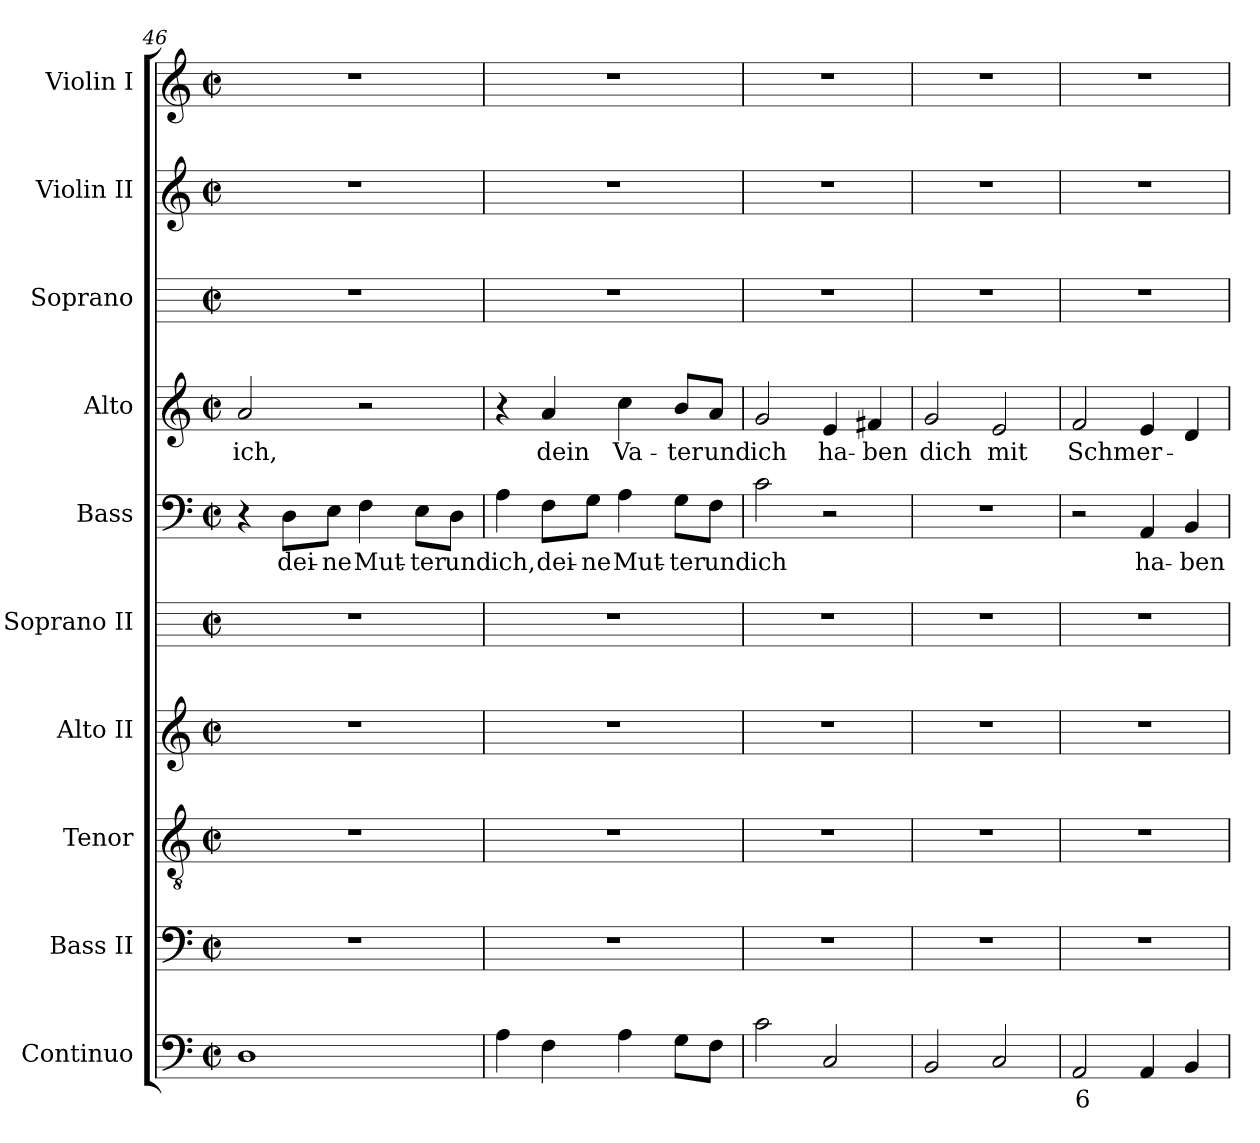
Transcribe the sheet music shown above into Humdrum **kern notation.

**kern	**text	**kern	**kern	**kern	**kern	**kern	**text	**kern	**text	**kern	**kern	**kern
*part10	*part10	*part9	*part8	*part7	*part6	*part5	*part5	*part4	*part4	*part3	*part2	*part1
*staff10	*staff10	*staff9	*staff8	*staff7	*staff6	*staff5	*staff5	*staff4	*staff4	*staff3	*staff2	*staff1
*I"Continuo	*	*I"Bass II	*I"Tenor	*I"Alto II	*I"Soprano II	*I"Bass	*	*I"Alto	*	*I"Soprano	*I"Violin II	*I"Violin I
*	*	*I'B	*I'T	*I'A	*I'S	*I'B	*	*I'A	*	*I'S	*I'Vln	*I'Vln
*clefF4	*	*clefF4	*clefGv2	*clefG2	*	*clefF4	*	*clefG2	*	*	*clefG2	*clefG2
*k[]	*	*k[]	*k[]	*k[]	*	*k[]	*	*k[]	*	*	*k[]	*k[]
*C:	*	*C:	*C:	*C:	*	*C:	*	*C:	*	*	*C:	*C:
*M2/2	*	*M2/2	*M2/2	*M2/2	*M2/2	*M2/2	*	*M2/2	*	*M2/2	*M2/2	*M2/2
*met(c|)	*	*met(c|)	*met(c|)	*met(c|)	*met(c|)	*met(c|)	*	*met(c|)	*	*met(c|)	*met(c|)	*met(c|)
=46	=46	=46	=46	=46	=46	=46	=46	=46	=46	=46	=46	=46
!	!	!	!	!	!	!	!	!	!LO:LY:b	!	!	!
1D	.	1r	1r	1r	1r	4r	.	2a	ich,	1r	1r	1r
!	!	!	!	!	!	!	!LO:LY:b	!	!	!	!	!
.	.	.	.	.	.	8D\L	dei-	.	.	.	.	.
!	!	!	!	!	!	!	!LO:LY:b	!	!	!	!	!
.	.	.	.	.	.	8E\J	-ne	.	.	.	.	.
!	!	!	!	!	!	!	!LO:LY:b	!	!	!	!	!
.	.	.	.	.	.	4F	Mut-	2r	.	.	.	.
!	!	!	!	!	!	!	!LO:LY:b	!	!	!	!	!
.	.	.	.	.	.	8E\L	-ter	.	.	.	.	.
!	!	!	!	!	!	!	!LO:LY:b	!	!	!	!	!
.	.	.	.	.	.	8D\J	und	.	.	.	.	.
=47	=47	=47	=47	=47	=47	=47	=47	=47	=47	=47	=47	=47
!	!	!	!	!	!	!	!LO:LY:b	!	!	!	!	!
4A	.	1r	1r	1r	1r	4A	ich,	4r	.	1r	1r	1r
!	!	!	!	!	!	!	!LO:LY:b	!	!LO:LY:b	!	!	!
4F	.	.	.	.	.	8F\L	dei-	4a	dein	.	.	.
!	!	!	!	!	!	!	!LO:LY:b	!	!	!	!	!
.	.	.	.	.	.	8G\J	-ne	.	.	.	.	.
!	!	!	!	!	!	!	!LO:LY:b	!	!LO:LY:b	!	!	!
4A	.	.	.	.	.	4A	Mut-	4cc	Va-	.	.	.
!	!	!	!	!	!	!	!LO:LY:b	!	!LO:LY:b	!	!	!
8GL	.	.	.	.	.	8G\L	-ter	8b/L	-ter	.	.	.
!	!	!	!	!	!	!	!LO:LY:b	!	!LO:LY:b	!	!	!
8FJ	.	.	.	.	.	8F\J	und	8a/J	und	.	.	.
=48	=48	=48	=48	=48	=48	=48	=48	=48	=48	=48	=48	=48
!	!	!	!	!	!	!	!LO:LY:b	!	!LO:LY:b	!	!	!
2c	.	1r	1r	1r	1r	2c	ich	2g	ich	1r	1r	1r
!	!	!	!	!	!	!	!	!	!LO:LY:b	!	!	!
2C	.	.	.	.	.	2r	.	4e	ha-	.	.	.
!	!	!	!	!	!	!	!	!	!LO:LY:b	!	!	!
.	.	.	.	.	.	.	.	4f#X	-ben	.	.	.
=49	=49	=49	=49	=49	=49	=49	=49	=49	=49	=49	=49	=49
!	!	!	!	!	!	!	!	!	!LO:LY:b	!	!	!
2BB	.	1r	1r	1r	1r	1r	.	2g	dich	1r	1r	1r
!	!	!	!	!	!	!	!	!	!LO:LY:b	!	!	!
2C	.	.	.	.	.	.	.	2e	mit	.	.	.
=50	=50	=50	=50	=50	=50	=50	=50	=50	=50	=50	=50	=50
!	!LO:LY:b	!	!	!	!	!	!	!	!LO:LY:b	!	!	!
2AA	6	1r	1r	1r	1r	2r	.	2f	Schmer-	1r	1r	1r
!	!	!	!	!	!	!	!LO:LY:b	!	!	!	!	!
4AA	.	.	.	.	.	4AA	ha-	4e	.	.	.	.
!	!	!	!	!	!	!	!LO:LY:b	!	!	!	!	!
4BB	.	.	.	.	.	4BB	-ben	4d	.	.	.	.
=	=	=	=	=	=	=	=	=	=	=	=	=
*-	*-	*-	*-	*-	*-	*-	*-	*-	*-	*-	*-	*-
